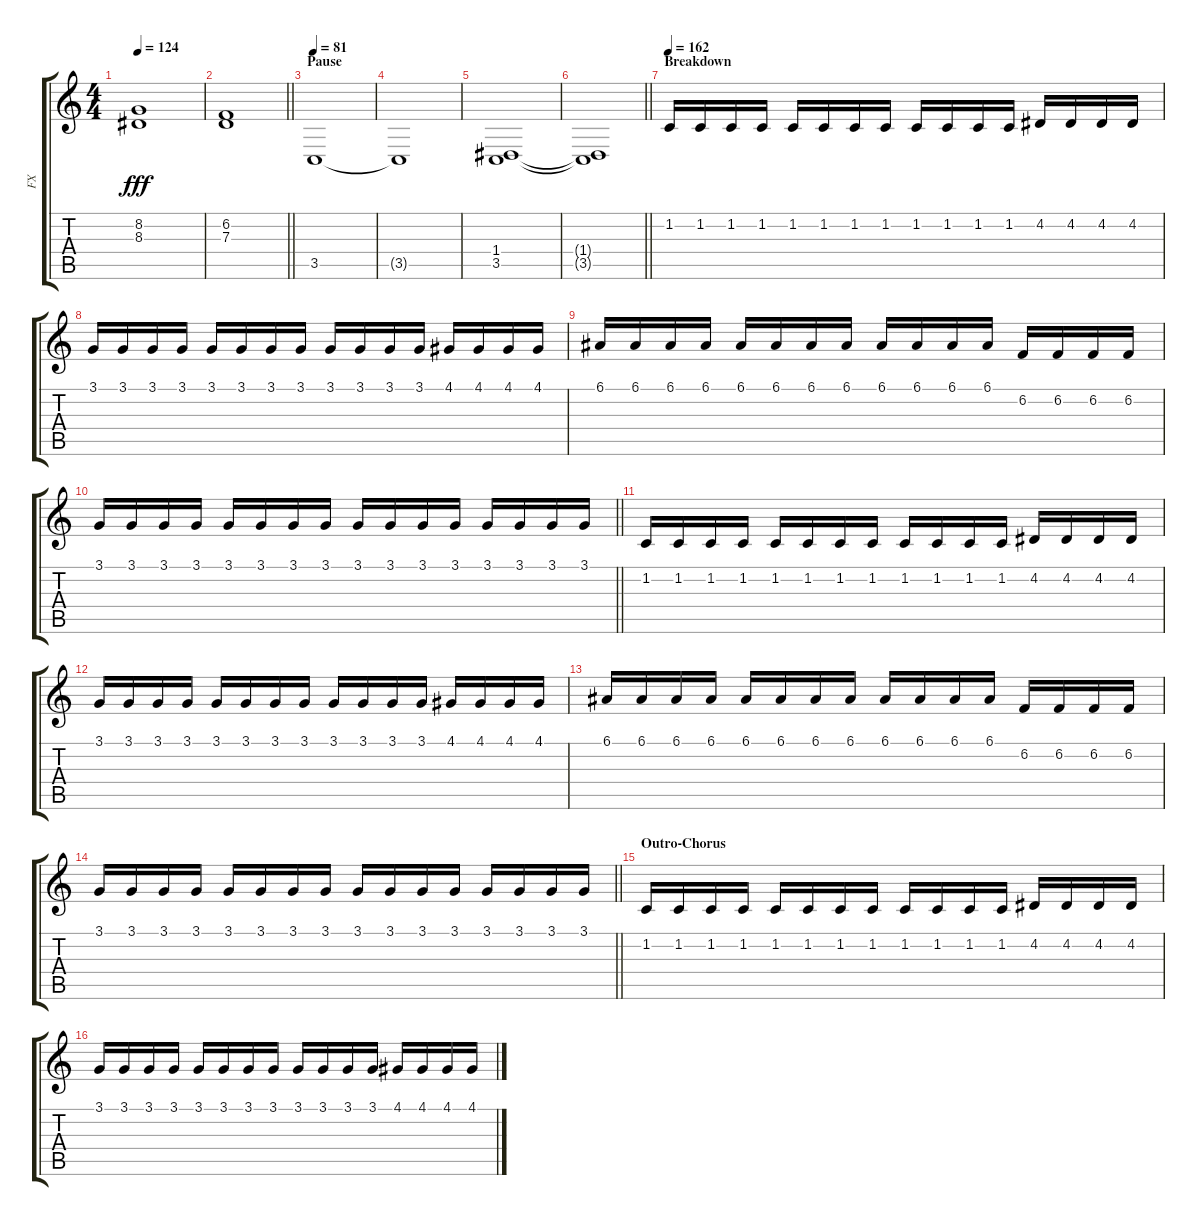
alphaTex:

\track ("FX" "FX") {instrument breathnoise}
\staff {score tabs}
\tuning (E4 B3 G3 D3 A2 E2) {hide}
\ts (4 4)
\tempo 124
\clef g2
\ks c
(8.2 8.3).1{dy fff} |
\barLineRight lightlight
(6.2 7.3).1 |
\section ("" "Pause")
\tempo 81
3.5.1{volume 2 balance 8 instrument seashore} |
3.5{t}.1 |
(1.4 3.5).1 |
\barLineRight lightlight
(1.4{t} 3.5{t}).1 |
\section ("" "Breakdown")
\tempo 162
1.2.16{volume 12 balance 4 instrument lead2sawtooth} 1.2.16 1.2.16 1.2.16 1.2.16 1.2.16 1.2.16 1.2.16 1.2.16 1.2.16 1.2.16 1.2.16 4.2.16 4.2.16 4.2.16 4.2.16 |
3.1.16 3.1.16 3.1.16 3.1.16 3.1.16 3.1.16 3.1.16 3.1.16 3.1.16 3.1.16 3.1.16 3.1.16 4.1.16 4.1.16 4.1.16 4.1.16 |
6.1.16 6.1.16 6.1.16 6.1.16 6.1.16 6.1.16 6.1.16 6.1.16 6.1.16 6.1.16 6.1.16 6.1.16 6.2.16 6.2.16 6.2.16 6.2.16 |
\barLineRight lightlight
3.1.16 3.1.16 3.1.16 3.1.16 3.1.16 3.1.16 3.1.16 3.1.16 3.1.16 3.1.16 3.1.16 3.1.16 3.1.16 3.1.16 3.1.16 3.1.16 |
1.2.16 1.2.16 1.2.16 1.2.16 1.2.16 1.2.16 1.2.16 1.2.16 1.2.16 1.2.16 1.2.16 1.2.16 4.2.16 4.2.16 4.2.16 4.2.16 |
3.1.16 3.1.16 3.1.16 3.1.16 3.1.16 3.1.16 3.1.16 3.1.16 3.1.16 3.1.16 3.1.16 3.1.16 4.1.16 4.1.16 4.1.16 4.1.16 |
6.1.16 6.1.16 6.1.16 6.1.16 6.1.16 6.1.16 6.1.16 6.1.16 6.1.16 6.1.16 6.1.16 6.1.16 6.2.16 6.2.16 6.2.16 6.2.16 |
\barLineRight lightlight
3.1.16 3.1.16 3.1.16 3.1.16 3.1.16 3.1.16 3.1.16 3.1.16 3.1.16 3.1.16 3.1.16 3.1.16 3.1.16 3.1.16 3.1.16 3.1.16 |
\section ("" "Outro-Chorus")
1.2.16 1.2.16 1.2.16 1.2.16 1.2.16 1.2.16 1.2.16 1.2.16 1.2.16 1.2.16 1.2.16 1.2.16 4.2.16 4.2.16 4.2.16 4.2.16 |
3.1.16 3.1.16 3.1.16 3.1.16 3.1.16 3.1.16 3.1.16 3.1.16 3.1.16 3.1.16 3.1.16 3.1.16 4.1.16 4.1.16 4.1.16 4.1.16
